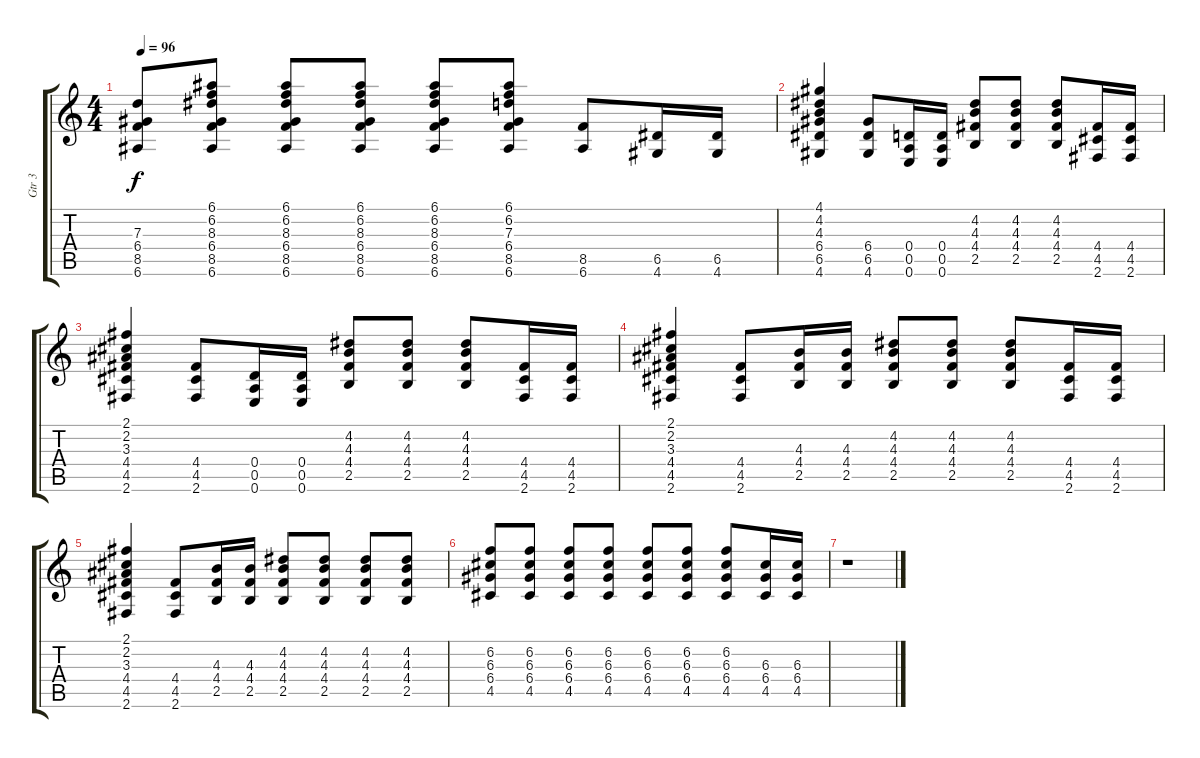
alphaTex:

\track ("Gtr 3" "Gtr 3") {instrument distortionguitar}
\staff {score tabs}
\tuning (E4 B3 G3 D3 A2 E2) {hide}
\ts (4 4)
\tempo 96
\clef g2
\ks c
(7.3 6.4 8.5 6.6).8{dy f} (6.1 6.2 8.3 6.4 8.5 6.6).8 (6.1 6.2 8.3 6.4 8.5 6.6).8 (6.1 6.2 8.3 6.4 8.5 6.6).8 (6.1 6.2 8.3 6.4 8.5 6.6).8 (6.1 6.2 7.3 6.4 8.5 6.6).8 (8.5 6.6).8 (6.5 4.6).16 (6.5 4.6).16 |
(4.1 4.2 4.3 6.4 6.5 4.6).4 (6.4 6.5 4.6).8 (0.4 0.5 0.6).16 (0.4 0.5 0.6).16 (4.2 4.3 4.4 2.5).8 (4.2 4.3 4.4 2.5).8 (4.2 4.3 4.4 2.5).8 (4.4 4.5 2.6).16 (4.4 4.5 2.6).16 |
(2.1 2.2 3.3 4.4 4.5 2.6).4 (4.4 4.5 2.6).8 (0.4 0.5 0.6).16 (0.4 0.5 0.6).16 (4.2 4.3 4.4 2.5).8 (4.2 4.3 4.4 2.5).8 (4.2 4.3 4.4 2.5).8 (4.4 4.5 2.6).16 (4.4 4.5 2.6).16 |
(2.1 2.2 3.3 4.4 4.5 2.6).4 (4.4 4.5 2.6).8 (4.3 4.4 2.5).16 (4.3 4.4 2.5).16 (4.2 4.3 4.4 2.5).8 (4.2 4.3 4.4 2.5).8 (4.2 4.3 4.4 2.5).8 (4.4 4.5 2.6).16 (4.4 4.5 2.6).16 |
(2.1 2.2 3.3 4.4 4.5 2.6).4 (4.4 4.5 2.6).8 (4.3 4.4 2.5).16 (4.3 4.4 2.5).16 (4.2 4.3 4.4 2.5).8 (4.2 4.3 4.4 2.5).8 (4.2 4.3 4.4 2.5).8 (4.2 4.3 4.4 2.5).8 |
(6.2 6.3 6.4 4.5).8 (6.2 6.3 6.4 4.5).8 (6.2 6.3 6.4 4.5).8 (6.2 6.3 6.4 4.5).8 (6.2 6.3 6.4 4.5).8 (6.2 6.3 6.4 4.5).8 (6.2 6.3 6.4 4.5).8 (6.3 6.4 4.5).16 (6.3 6.4 4.5).16 |
r.1
